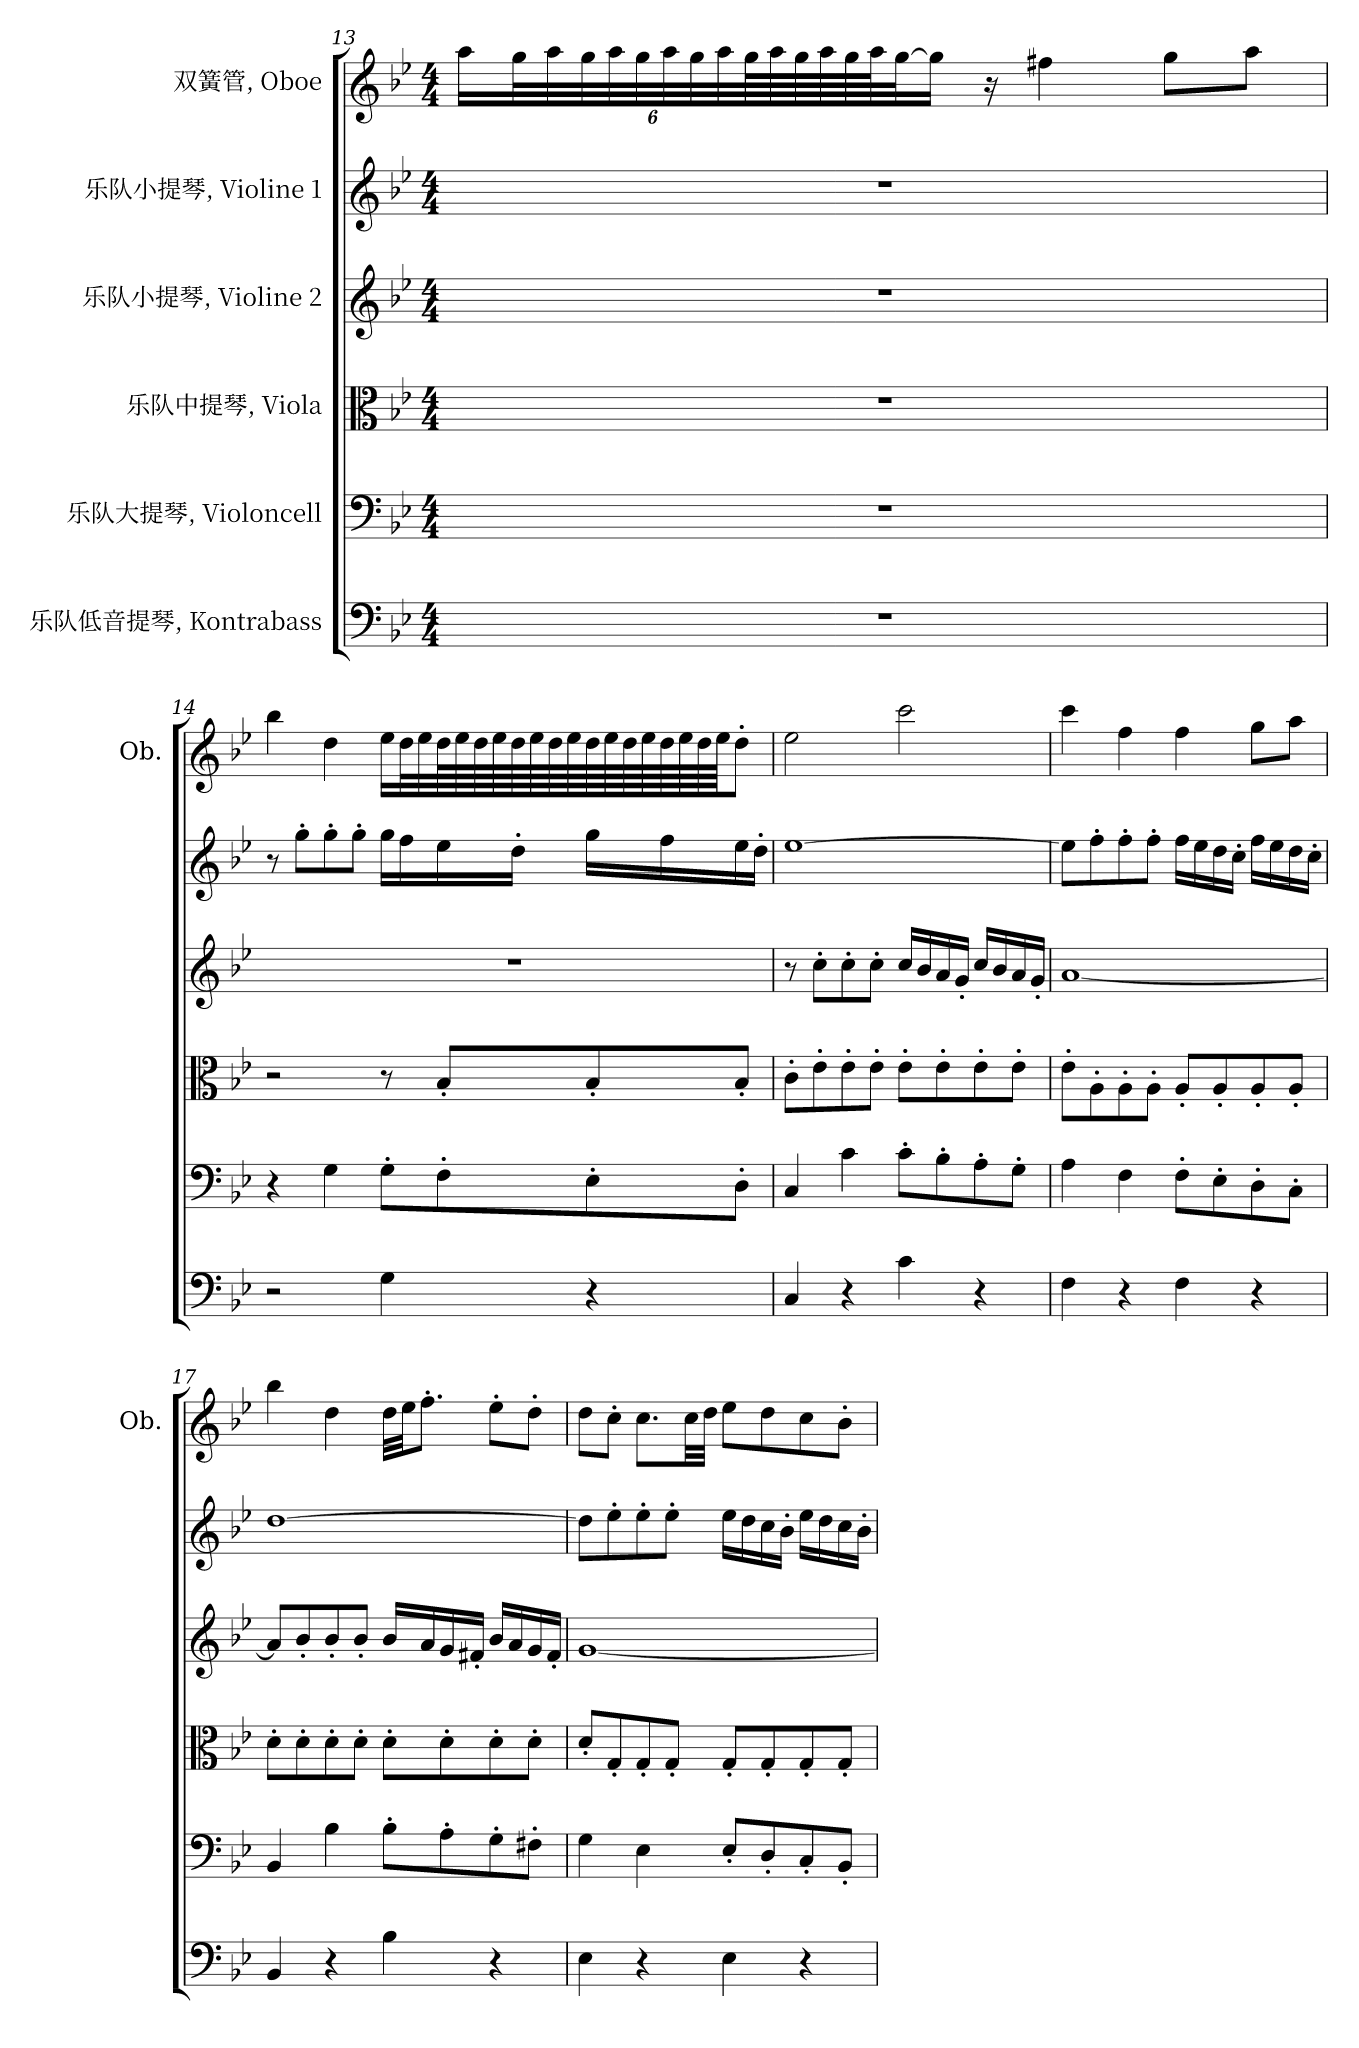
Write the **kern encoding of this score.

**kern	**kern	**kern	**kern	**kern	**kern
*part6	*part5	*part4	*part3	*part2	*part1
*staff6	*staff5	*staff4	*staff3	*staff2	*staff1
*I"乐队低音提琴, Kontrabass	*I"乐队大提琴, Violoncell	*I"乐队中提琴, Viola	*I"乐队小提琴, Violine 2	*I"乐队小提琴, Violine 1	*I"双簧管, Oboe
*	*	*	*	*	*I'Ob.
!!LO:PB:g=z
*clefF4	*clefF4	*clefC3	*clefG2	*clefG2	*clefG2
*ITrd7c12	*	*	*	*	*
*k[b-e-]	*k[b-e-]	*k[b-e-]	*k[b-e-]	*k[b-e-]	*k[b-e-]
*M4/4	*M4/4	*M4/4	*M4/4	*M4/4	*M4/4
=13	=13	=13	=13	=13	=13
1r	1r	1r	1r	1r	16aa\LL
.	.	.	.	.	32gg\L
.	.	.	.	.	32aa\
*	*	*	*	*	*Xbrackettup
.	.	.	.	.	48gg\
.	.	.	.	.	48aa\
.	.	.	.	.	48gg\
.	.	.	.	.	48aa\
.	.	.	.	.	48gg\
.	.	.	.	.	48aa\
.	.	.	.	.	64gg\L
.	.	.	.	.	64aa\
.	.	.	.	.	64gg\
.	.	.	.	.	64aa\
.	.	.	.	.	64gg\
.	.	.	.	.	64aa\J
.	.	.	.	.	[32gg\J
.	.	.	.	.	16gg\JJ]
.	.	.	.	.	16r
.	.	.	.	.	4ff#X\
.	.	.	.	.	8gg\L
.	.	.	.	.	8aa\J
=14	=14	=14	=14	=14	=14
2r	4r	2r	1r	8r	4bb-\
.	.	.	.	8gg'\L	.
.	4G\	.	.	8gg'\	4dd\
.	.	.	.	8gg'\J	.
4GG\	8G'\L	8r	.	16gg\LL	16ee-\LL
.	.	.	.	16ff\	32dd\L
.	.	.	.	.	32ee-\
.	8F'\	8B-'/L	.	16ee-\	64dd\L
.	.	.	.	.	64ee-\
.	.	.	.	.	64dd\
.	.	.	.	.	64ee-\
.	.	.	.	16dd'\JJ	64dd\
.	.	.	.	.	64ee-\
.	.	.	.	.	64dd\
.	.	.	.	.	64ee-\
4r	8E-'\	8B-'/	.	16gg\LL	64dd\
.	.	.	.	.	64ee-\
.	.	.	.	.	64dd\
.	.	.	.	.	64ee-\
.	.	.	.	16ff\	64dd\
.	.	.	.	.	64ee-\
.	.	.	.	.	64dd\
.	.	.	.	.	64ee-\JJJ
.	8D'\J	8B-'/J	.	16ee-\	8dd'\J
.	.	.	.	16dd'\JJ	.
!!LO:LB:g=z
=15	=15	=15	=15	=15	=15
4CC/	4C/	8c'\L	8r	[1ee-	2ee-\
.	.	8e-'\	8cc'\L	.	.
4r	4c\	8e-'\	8cc'\	.	.
.	.	8e-'\J	8cc'\J	.	.
4C\	8c'\L	8e-'\L	16cc/LL	.	2ccc\
.	.	.	16b-/	.	.
.	8B-'\	8e-'\	16a/	.	.
.	.	.	16g'/JJ	.	.
4r	8A'\	8e-'\	16cc/LL	.	.
.	.	.	16b-/	.	.
.	8G'\J	8e-'\J	16a/	.	.
.	.	.	16g'/JJ	.	.
=16	=16	=16	=16	=16	=16
4FF\	4A\	8e-'\L	[1a	8ee-\L]	4ccc\
.	.	8A'\	.	8ff'\	.
4r	4F\	8A'\	.	8ff'\	4ff\
.	.	8A'\J	.	8ff'\J	.
4FF\	8F'\L	8A'/L	.	16ff\LL	4ff\
.	.	.	.	16ee-\	.
.	8E-'\	8A'/	.	16dd\	.
.	.	.	.	16cc'\JJ	.
4r	8D'\	8A'/	.	16ff\LL	8gg\L
.	.	.	.	16ee-\	.
.	8C'\J	8A'/J	.	16dd\	8aa\J
.	.	.	.	16cc'\JJ	.
=17	=17	=17	=17	=17	=17
4BBB-/	4BB-/	8d'\L	8a/L]	[1dd	4bb-\
.	.	8d'\	8b-'/	.	.
4r	4B-\	8d'\	8b-'/	.	4dd\
.	.	8d'\J	8b-'/J	.	.
4BB-\	8B-'\L	8d'\L	16b-/LL	.	32dd\LLL
.	.	.	.	.	32ee-\JJ
.	.	.	16a/	.	8.ff'\J
.	8A'\	8d'\	16g/	.	.
.	.	.	16f#X'/JJ	.	.
4r	8G'\	8d'\	16b-/LL	.	8ee-'\L
.	.	.	16a/	.	.
.	8F#X'\J	8d'\J	16g/	.	8dd'\J
.	.	.	16f#'/JJ	.	.
!!LO:PB:g=z
=18	=18	=18	=18	=18	=18
4EE-\	4G\	8d'/L	[1g	8dd\L]	8dd\L
.	.	8G'/	.	8ee-'\	8cc'\J
4r	4E-\	8G'/	.	8ee-'\	8.cc\L
.	.	8G'/J	.	8ee-'\J	.
.	.	.	.	.	32cc\LL
.	.	.	.	.	32dd\JJJ
4EE-\	8E-'/L	8G'/L	.	16ee-\LL	8ee-\L
.	.	.	.	16dd\	.
.	8D'/	8G'/	.	16cc\	8dd\
.	.	.	.	16b-'\JJ	.
4r	8C'/	8G'/	.	16ee-\LL	8cc\
.	.	.	.	16dd\	.
.	8BB-'/J	8G'/J	.	16cc\	8b-'\J
.	.	.	.	16b-'\JJ	.
=	=	=	=	=	=
*-	*-	*-	*-	*-	*-
